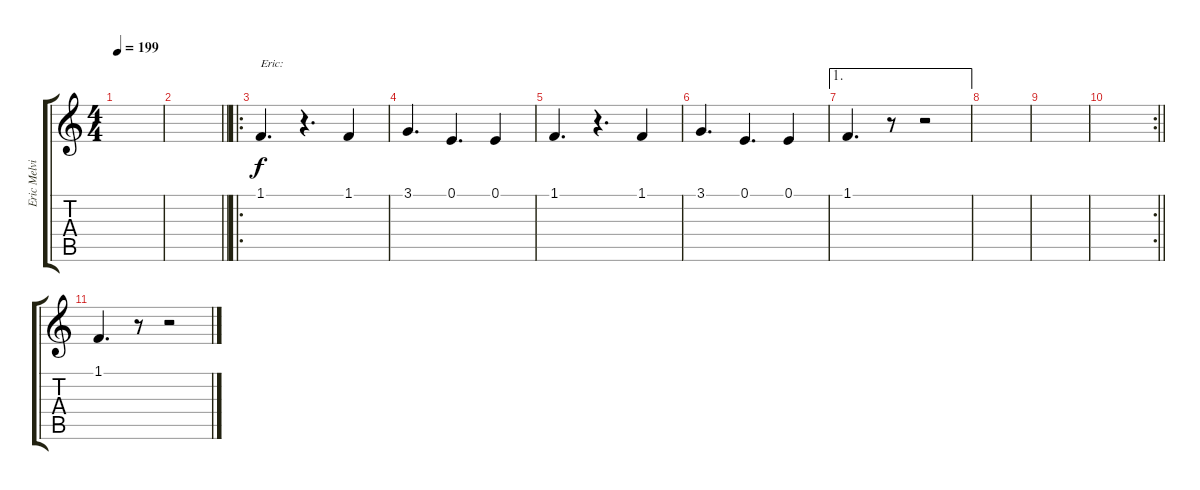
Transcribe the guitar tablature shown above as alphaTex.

\track ("Eric Melvin" "Eric Melvi") {instrument tenorsax}
\staff {score tabs}
\tuning (E4 B3 G3 D3 A2 E2) {hide}
\ts (4 4)
\tempo 199
\clef g2
\ks c
|
\barLineRight lightlight
|
\ro
\section ("" "")
1.1.4{d txt "Eric:" volume 14 instrument tenorsax} r.4{d} 1.1.4 |
3.1.4{d} 0.1.4{d} 0.1.4 |
1.1.4{d} r.4{d} 1.1.4 |
3.1.4{d} 0.1.4{d} 0.1.4 |
\ae 1
1.1.4{d} r.8 r.2 |
|
|
\rc 2
\barLineRight lightlight
|
\section ("" "")
1.1.4{d} r.8 r.2
